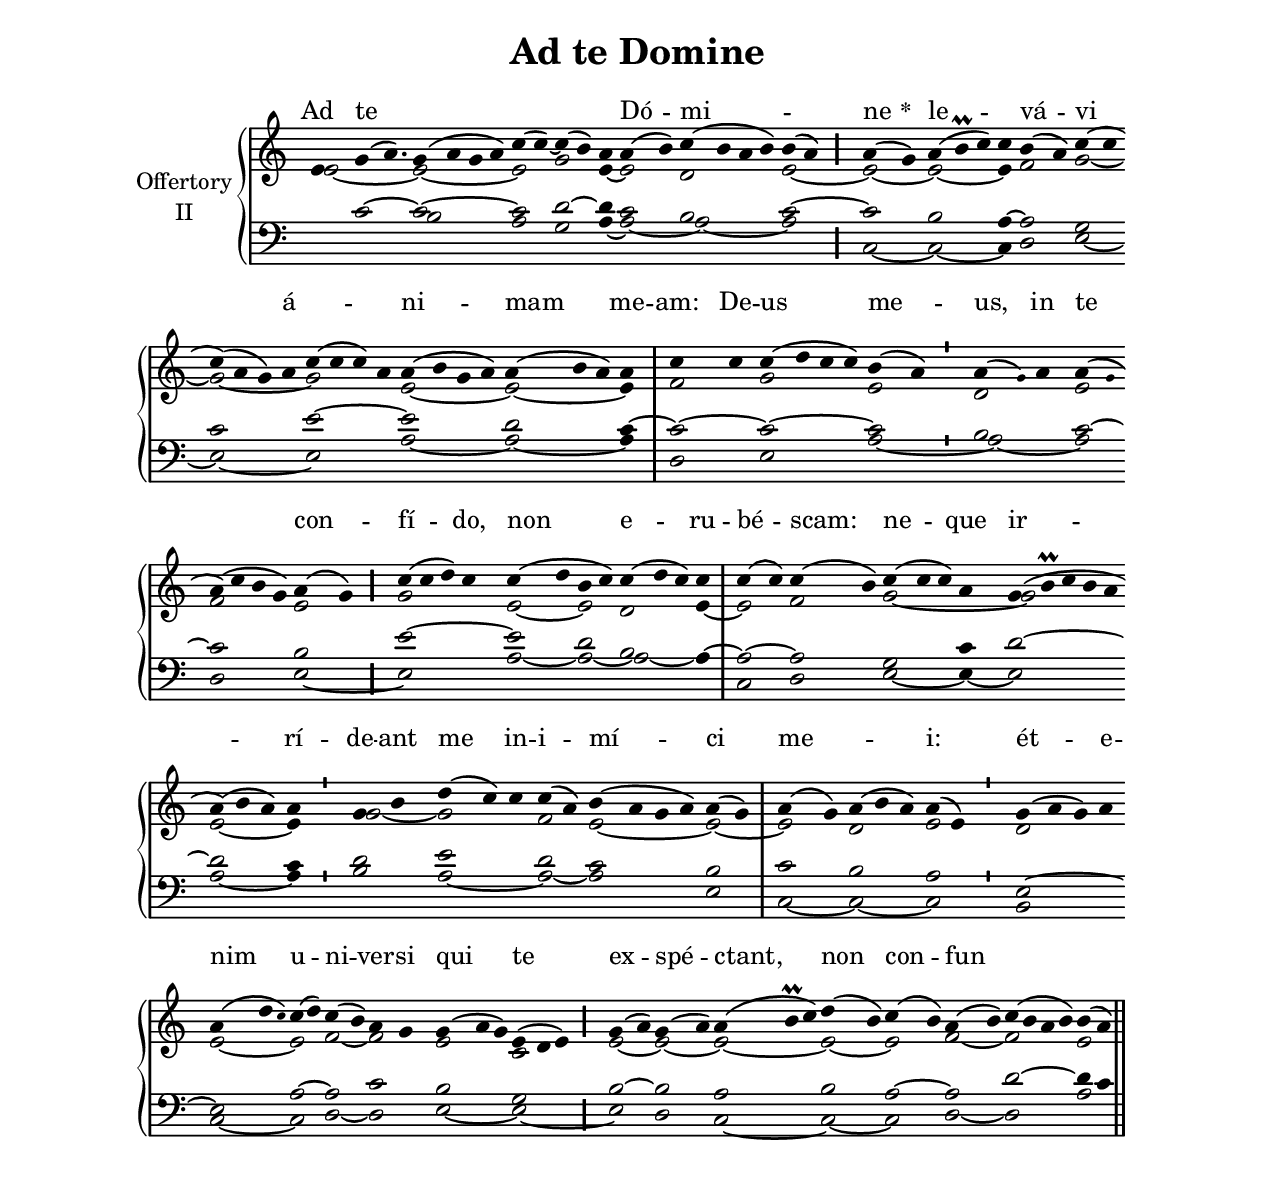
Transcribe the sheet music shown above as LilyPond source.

\version "2.18"
\include "gregorian.ly"
\include "noh2.ily"


%Page reference: page I.6
%(volume.page)

global = {
 \key a \minor
 \cadenzaOn 
}

\header {
  title = \markup \center-column {"Ad te Domine" \vspace #1 }
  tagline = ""
  composer = ""
}

\paper {
 #(include-special-characters)
  oddHeaderMarkup = \markup \fill-line {
    \line {}
    \center-column {
      \on-the-fly #first-page     " "
      \on-the-fly #not-first-page "Ad te Domine"
    }
    \line { \on-the-fly #print-page-number-check-first \fromproperty #'page:page-number-string }
  }
  evenHeaderMarkup = \markup \fill-line {
    \line { \on-the-fly #print-page-number-check-first \fromproperty #'page:page-number-string }
    \center-column { "Ad te Domine" }
    \line {}
  }
}

chantText = \lyricmode {
Ad te _ _ _ Dó -- mi -- _ ne 
\set stanza = " * " 
le -- _ vá -- vi á -- _ _ ni -- mam me -- am: 
De -- us me -- us, in te con -- fí -- do, 
non e -- ru -- bé -- scam: 
ne -- que ir -- rí -- de -- ant me in -- i -- mí -- ci me -- _ i: 
ét -- e -- nim u -- ni -- ver -- si qui te ex -- spé -- ctant, 
non con -- fun -- _ _ dén -- _ tur. }

chantMusic = {
\tieDown   e'4 g'4 ( a'4.) g'4 ( a'4 g'4 a'4) c''4 ( c''4) ~ c''4 ( b'4) a'4 a'4 ( b'4) c''4 ( b'4 a'4 b'4) b'4 ( a'4) \divisioMaior
 a'4 ( g'4) a'4 ( b'\prall c''4) c''4 b'4 ( a'4) c''4 ( c''4 \forceBreak
) ~ c''4 ( a'4 g'4) a'4 c''4 ( c''4 c''4) a'4 a'4 ( b'4 g'4 a'4) a'4 ( b'4 a'4) a'4 \divisioMaxima
 c''4 c''4 c''4 ( d''4 c''4 c''4) b'4 ( a'4) \divisioMinima
 a'4 ( \once \tweak #'font-size #-4 g' ) a'4 a'4 ( \once \tweak #'font-size #-4 g'  \forceBreak
) a'4 ( c''4 b'4 g'4) a'4 ( g'4) \divisioMaior
 c''4 ( c''4 d''4) c''4 c''4 ( d''4 b'4 c''4) c''4 ( d''4 c''4) c''4 \divisioMaxima
 c''4 ( c''4) c''4 ( b'4) c''4 ( c''4 c''4) a'4 g'4 ( b'\prall c''4 b'4 a'4 \forceBreak
) a'4 ( b'4 a'4) a'4 \divisioMinima
 g'4 b'4 d''4 ( c''4) c''4 c''4 ( a'4) b'4 ( a'4 g'4 a'4) a'4 ( g'4) \divisioMaxima
 a'4 ( g'4) a'4 ( b'4 a'4) a'4 ( e'4) \divisioMinima
 g'4 ( a'4 g'4) a'4 \forceBreak
 a'4 ( d''4 \once \tweak #'font-size #-4 c'' ) c''4 ( d''4) c''4 ( b'4) a'4 g'4 g'4 ( a'4 g'4) e'4 ( d'4 e'4) \divisioMaior
 g'4 ( a'4) g'4 ( a'4) a'4 ( b'\prall c''4) d''4 ( b'4) c''4 ( b'4) a'4 ( b'4) c''4 ( b'4 a'4 b'4) b'4 ( a'4) \finalis

}

altoMusic = {
e'2*7/4 ~ e'2*4/2 ~ e'2 g'2 e'4 ~ e'2 d'2*4/2 e'2 ~ \divisioMaior
e'2 ~ e'2*3/2 ~ e'4 f'2 g'2 ~ g'2*4/2 ~ g'2*4/2 e'2*4/2 ~ e'2*3/2 ~ e'4 \divisioMaxima
f'2 g'2*4/2 e'2 \divisioMinima
d'2*3/2 e'2 f'2*4/2 e'2 \divisioMaior
g'2*4/2 e'2 ~ e'2 d'2*3/2 e'4 ~ \divisioMaxima
e'2 f'2 g'2*4/2 ~ g'2*5/2 e'2*3/2 ~ e'4 \divisioMinima
g'2 ~ g'2*3/2 f'2 e'2*4/2 ~ e'2 ~ \divisioMaxima
e'2 d'2*3/2 e'2 \divisioMinima
d'2*4/2 e'2*3/2 ~ e'2 f'2 ~ f'2 e'2*3/2 c'2*3/2 \divisioMaior
e'2 ~ e'2 ~ e'2*3/2 ~ e'2 ~ e'2 f'2 ~ f'2*4/2 e'2 \finalis
}

tenorMusic = {
r4 c'2*5/4 ~ c'2*4/2 ~ c'2 d'2 ~ d'4 c'2 b2*4/2 c'2 ~ \divisioMaior
c'2 b2*3/2 a4 ~ a2 g2 c'2*4/2 e'2*4/2 ~ e'2*4/2 d'2*3/2 c'4 ~ \divisioMaxima
c'2 ~ c'2*4/2 ~ c'2 \divisioMinima
b2*3/2 c'2 ~ c'2*4/2 b2 \divisioMaior
e'2*4/2 ~ e'2 d'2 b2*3/2 a4 ~ \divisioMaxima
a2 ~ a2 g2*3/2 c'4 d'2*5/2 ~ d'2*3/2 c'4 \divisioMinima
d'2 e'2*3/2 d'2 c'2*4/2 b2 \divisioMaxima
c'2 b2*3/2 a2 \divisioMinima
e2*4/2 ~ e2*3/2 a2 ~ a2 c'2 b2*3/2 g2*3/2 \divisioMaior
b2 ~ b2 a2*3/2 b2 a2 ~ a2 d'2*4/2 ~ d'4 c'4 \finalis
}

bassMusic = {
r2*7/4 b2*4/2 a2 g2 a4 ~ a2 ~ a2*4/2 ~ a2 \divisioMaior
c2 ~ c2*3/2 ~ c4 d2 e2 ~ e2*4/2 ~ e2*4/2 a2*4/2 ~ a2*3/2 ~ a4 \divisioMaxima
d2 e2*4/2 a2 ~ \divisioMinima
a2*3/2 ~ a2 d2*4/2 e2 ~ \divisioMaior
e2*4/2 a2 ~ a2 ~ a2*3/2 ~ a4 \divisioMaxima
c2 d2 e2*3/2 ~ e4 ~ e2*5/2 a2*3/2 ~ a4 \divisioMinima
b2 a2*3/2 ~ a2 ~ a2*4/2 e2 \divisioMaxima
c2 ~ c2*3/2 ~ c2 \divisioMinima
b,2*4/2 c2*3/2 ~ c2 d2 ~ d2 e2*3/2 ~ e2*3/2 ~ \divisioMaior
e2 d2 c2*3/2 ~ c2 ~ c2 d2 ~ d2*4/2 a2 \finalis
}

voiceLines = {
\voiceLineStyle


}

\score{
  <<
    \new GrandStaff <<
      \set GrandStaff.autoBeaming = ##f
      \set GrandStaff.instrumentName = \markup \center-column {
        "Offertory"
        "II"
      }
      \new Staff = up <<
        \new Voice = "chant" {
          \voiceOne \global \chantMusic
        }
        \new Voice {
          \voiceTwo \global \altoMusic
        }
      >>

      \new Staff = down <<
        \clef bass
        \new Voice {
          \voiceOne \global \tenorMusic
        }
        \new Voice {
          \voiceTwo \global \bassMusic
        }
	\new Voice {
        \voiceThree \global \voiceLines
        }
      >>
    >>
    \new Lyrics \lyricsto chant {
      \chantText
    }
  >>
  \layout{
  }
  \midi{
    \tempo 4 = 125
  }
}
